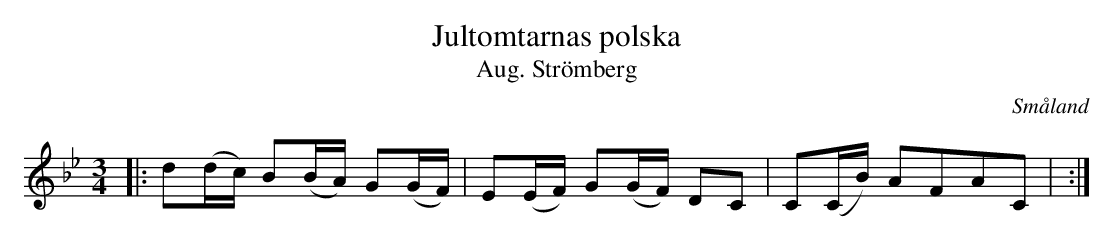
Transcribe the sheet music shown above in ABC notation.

X:1
T:Jultomtarnas polska
T:Aug. Strömberg
O:Småland
M:3/4
L:1/16
K:Gm
|: d2(dc) B2(BA) G2(GF) | E2(EF) G2(GF) D2C2 | C2(CB) A2F2A2C2 | :|
